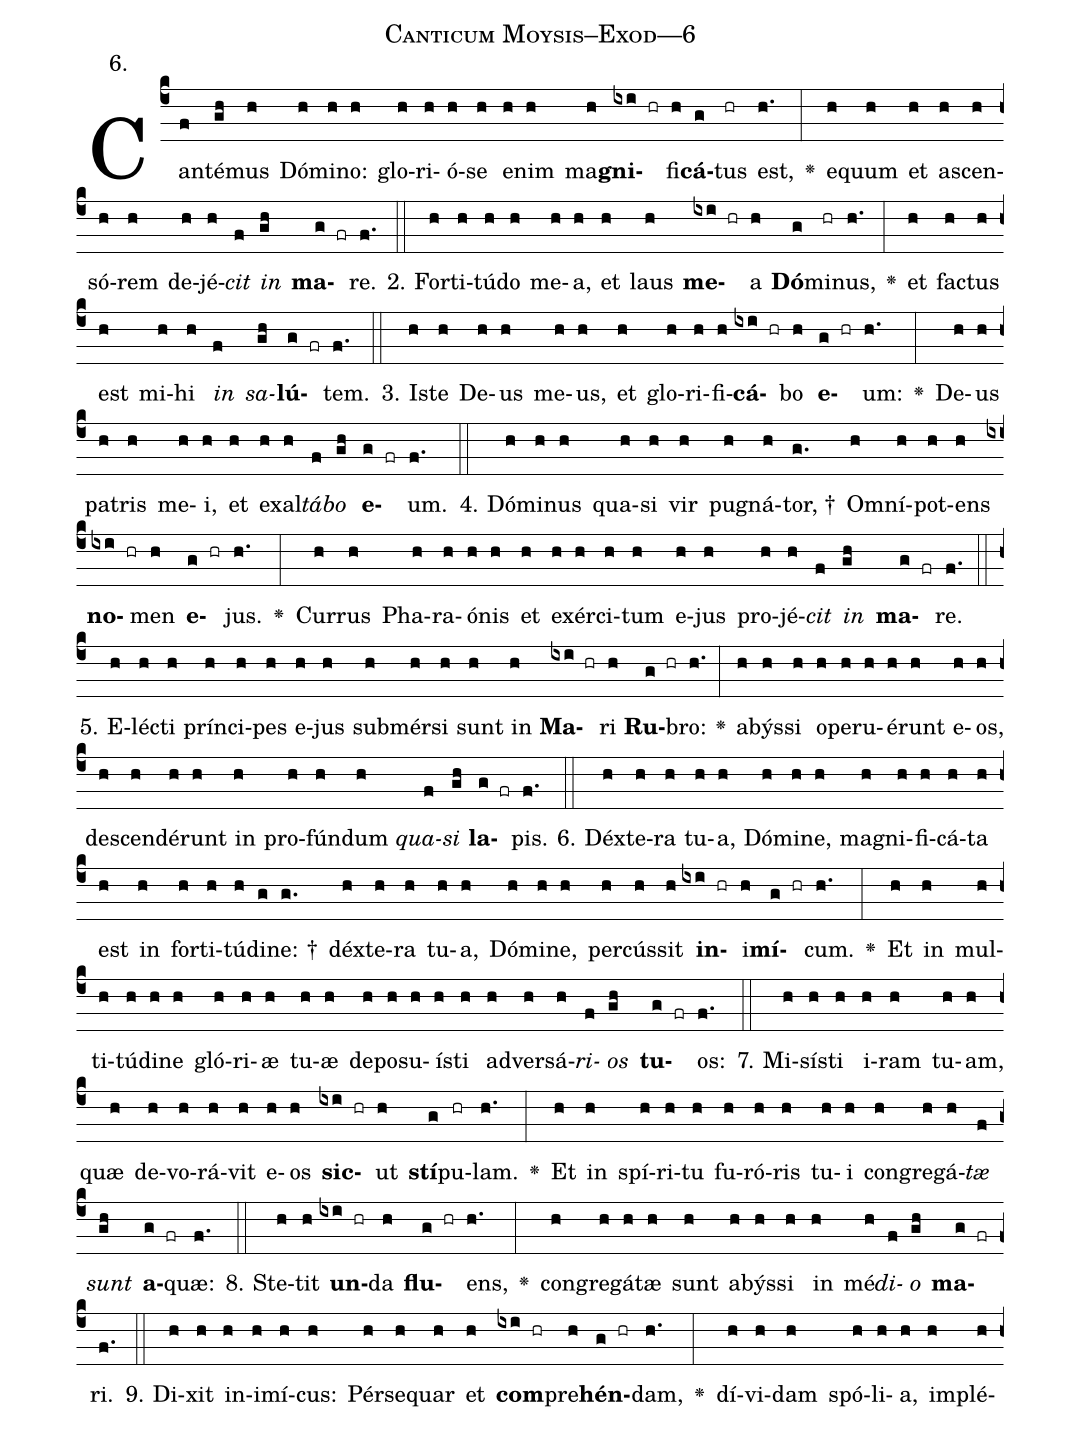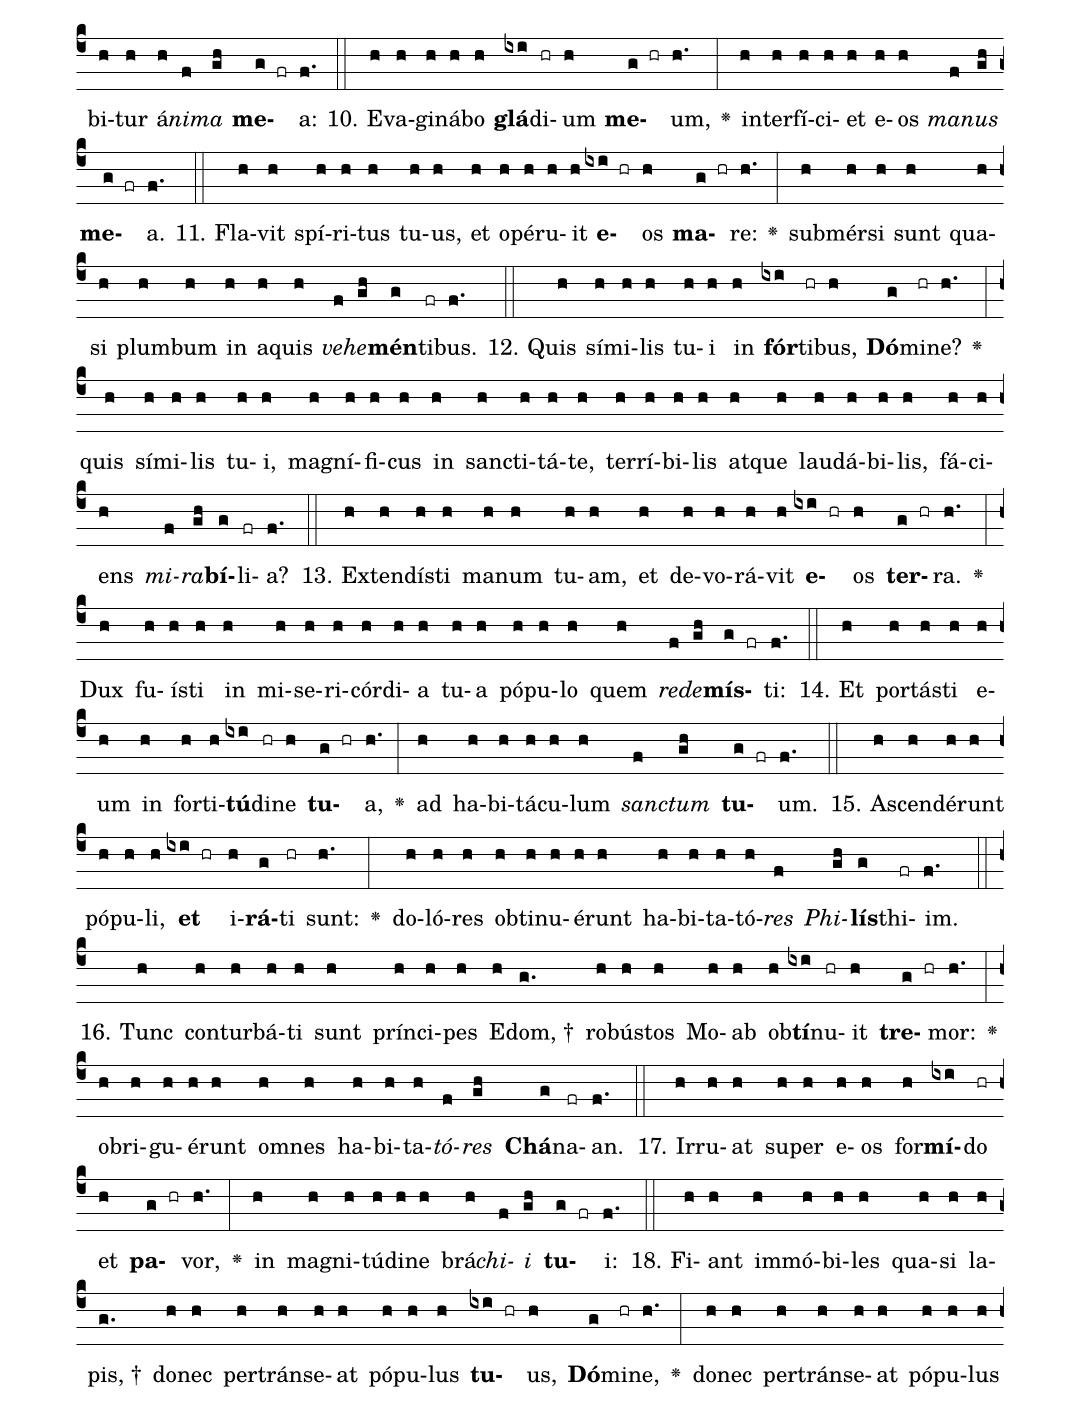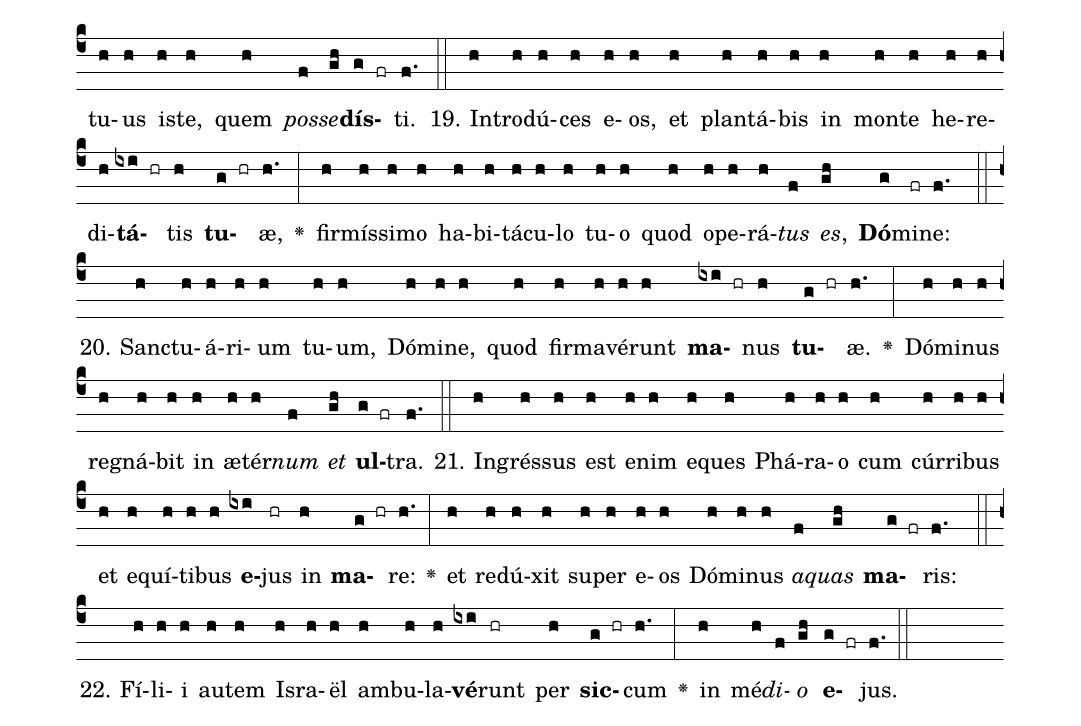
name: Canticum Moysis--Exod---6;
annotation: 6.;
%%
(c4)Can(f)té(gh)mus(h) Dó(h)mi(h)no:(h) glo(h)ri(h)ó(h)se(h) e(h)nim(h) ma(h)<b>gni</b>(ixi hr)fi(h)<b>cá</b>(g)tus(hr) est,(h.) <v>\greheightstar</v>(:) e(h)quum(h) et(h) a(h)scen(h)só(h)rem(h) de(h)jé(h)<i>cit</i>(f) <i>in</i>(gh) <b>ma</b>(g fr)re.(f.) (::)
2. For(h)ti(h)tú(h)do(h) me(h)a,(h) et(h) laus(h) <b>me</b>(ixi hr)a(h) <b>Dó</b>(g)mi(hr)nus,(h.) <v>\greheightstar</v>(:) et(h) fac(h)tus(h) est(h) mi(h)hi(h) <i>in</i>(f) <i>sa</i>(gh)<b>lú</b>(g fr)tem.(f.) (::)
3. Is(h)te(h) De(h)us(h) me(h)us,(h) et(h) glo(h)ri(h)fi(h)<b>cá</b>(ixi hr)bo(h) <b>e</b>(g hr)um:(h.) <v>\greheightstar</v>(:) De(h)us(h) pa(h)tris(h) me(h)i,(h) et(h) ex(h)al(h)<i>tá</i>(f)<i>bo</i>(gh) <b>e</b>(g fr)um.(f.) (::)
4. Dó(h)mi(h)nus(h) qua(h)si(h) vir(h) pu(h)gná(h)tor, †(g.) Om(h)ní(h)pot(h)ens(h) <b>no</b>(ixi hr)men(h) <b>e</b>(g hr)jus.(h.) <v>\greheightstar</v>(:) Cur(h)rus(h) Pha(h)ra(h)ó(h)nis(h) et(h) ex(h)ér(h)ci(h)tum(h) e(h)jus(h) pro(h)jé(h)<i>cit</i>(f) <i>in</i>(gh) <b>ma</b>(g fr)re.(f.) (::)
5. E(h)léc(h)ti(h) prín(h)ci(h)pes(h) e(h)jus(h) sub(h)mér(h)si(h) sunt(h) in(h) <b>Ma</b>(ixi hr)ri(h) <b>Ru</b>(g hr)bro:(h.) <v>\greheightstar</v>(:) a(h)býs(h)si(h) o(h)pe(h)ru(h)é(h)runt(h) e(h)os,(h) de(h)scen(h)dé(h)runt(h) in(h) pro(h)fún(h)dum(h) <i>qua</i>(f)<i>si</i>(gh) <b>la</b>(g fr)pis.(f.) (::)
6. Déx(h)te(h)ra(h) tu(h)a,(h) Dó(h)mi(h)ne,(h) ma(h)gni(h)fi(h)cá(h)ta(h) est(h) in(h) for(h)ti(h)tú(h)di(g)ne: †(g.) déx(h)te(h)ra(h) tu(h)a,(h) Dó(h)mi(h)ne,(h) per(h)cús(h)sit(h) <b>in</b>(ixi hr)i(h)<b>mí</b>(g hr)cum.(h.) <v>\greheightstar</v>(:) Et(h) in(h) mul(h)ti(h)tú(h)di(h)ne(h) gló(h)ri(h)æ(h) tu(h)æ(h) de(h)po(h)su(h)ís(h)ti(h) ad(h)ver(h)sá(h)<i>ri</i>(f)<i>os</i>(gh) <b>tu</b>(g fr)os:(f.) (::)
7. Mi(h)sís(h)ti(h) i(h)ram(h) tu(h)am,(h) quæ(h) de(h)vo(h)rá(h)vit(h) e(h)os(h) <b>sic</b>(ixi hr)ut(h) <b>stí</b>(g)pu(hr)lam.(h.) <v>\greheightstar</v>(:) Et(h) in(h) spí(h)ri(h)tu(h) fu(h)ró(h)ris(h) tu(h)i(h) con(h)gre(h)gá(h)<i>tæ</i>(f) <i>sunt</i>(gh) <b>a</b>(g fr)quæ:(f.) (::)
8. Ste(h)tit(h) <b>un</b>(ixi hr)da(h) <b>flu</b>(g hr)ens,(h.) <v>\greheightstar</v>(:) con(h)gre(h)gá(h)tæ(h) sunt(h) a(h)býs(h)si(h) in(h) mé(h)<i>di</i>(f)<i>o</i>(gh) <b>ma</b>(g fr)ri.(f.) (::)
9. Di(h)xit(h) in(h)i(h)mí(h)cus:(h) Pér(h)se(h)quar(h) et(h) <b>com</b>(ixi hr)pre(h)<b>hén</b>(g hr)dam,(h.) <v>\greheightstar</v>(:) dí(h)vi(h)dam(h) spó(h)li(h)a,(h) im(h)plé(h)bi(h)tur(h) á(h)<i>ni</i>(f)<i>ma</i>(gh) <b>me</b>(g fr)a:(f.) (::)
10. E(h)va(h)gi(h)ná(h)bo(h) <b>glá</b>(ixi)di(hr)um(h) <b>me</b>(g hr)um,(h.) <v>\greheightstar</v>(:) in(h)ter(h)fí(h)ci(h)et(h) e(h)os(h) <i>ma</i>(f)<i>nus</i>(gh) <b>me</b>(g fr)a.(f.) (::)
11. Fla(h)vit(h) spí(h)ri(h)tus(h) tu(h)us,(h) et(h) o(h)pé(h)ru(h)it(h) <b>e</b>(ixi hr)os(h) <b>ma</b>(g hr)re:(h.) <v>\greheightstar</v>(:) sub(h)mér(h)si(h) sunt(h) qua(h)si(h) plum(h)bum(h) in(h) a(h)quis(h) <i>ve</i>(f)<i>he</i>(gh)<b>mén</b>(g)ti(fr)bus.(f.) (::)
12. Quis(h) sí(h)mi(h)lis(h) tu(h)i(h) in(h) <b>fór</b>(ixi)ti(hr)bus,(h) <b>Dó</b>(g)mi(hr)ne?(h.) <v>\greheightstar</v>(:) quis(h) sí(h)mi(h)lis(h) tu(h)i,(h) ma(h)gní(h)fi(h)cus(h) in(h) sanc(h)ti(h)tá(h)te,(h) ter(h)rí(h)bi(h)lis(h) at(h)que(h) lau(h)dá(h)bi(h)lis,(h) fá(h)ci(h)ens(h) <i>mi</i>(f)<i>ra</i>(gh)<b>bí</b>(g)li(fr)a?(f.) (::)
13. Ex(h)ten(h)dís(h)ti(h) ma(h)num(h) tu(h)am,(h) et(h) de(h)vo(h)rá(h)vit(h) <b>e</b>(ixi hr)os(h) <b>ter</b>(g hr)ra.(h.) <v>\greheightstar</v>(:) Dux(h) fu(h)ís(h)ti(h) in(h) mi(h)se(h)ri(h)cór(h)di(h)a(h) tu(h)a(h) pó(h)pu(h)lo(h) quem(h) <i>red</i>(f)<i>e</i>(gh)<b>mís</b>(g fr)ti:(f.) (::)
14. Et(h) por(h)tás(h)ti(h) e(h)um(h) in(h) for(h)ti(h)<b>tú</b>(ixi)di(hr)ne(h) <b>tu</b>(g hr)a,(h.) <v>\greheightstar</v>(:) ad(h) ha(h)bi(h)tá(h)cu(h)lum(h) <i>sanc</i>(f)<i>tum</i>(gh) <b>tu</b>(g fr)um.(f.) (::)
15. A(h)scen(h)dé(h)runt(h) pó(h)pu(h)li,(h) <b>et</b>(ixi hr) i(h)<b>rá</b>(g)ti(hr) sunt:(h.) <v>\greheightstar</v>(:) do(h)ló(h)res(h) ob(h)ti(h)nu(h)é(h)runt(h) ha(h)bi(h)ta(h)tó(h)<i>res</i>(f) <i>Phi</i>(gh)<b>lís</b>(g)thi(fr)im.(f.) (::)
16. Tunc(h) con(h)tur(h)bá(h)ti(h) sunt(h) prín(h)ci(h)pes(h) E(h)dom, †(g.) ro(h)bús(h)tos(h) Mo(h)ab(h) ob(h)<b>tí</b>(ixi)nu(hr)it(h) <b>tre</b>(g hr)mor:(h.) <v>\greheightstar</v>(:) ob(h)ri(h)gu(h)é(h)runt(h) om(h)nes(h) ha(h)bi(h)ta(h)<i>tó</i>(f)<i>res</i>(gh) <b>Chá</b>(g)na(fr)an.(f.) (::)
17. Ir(h)ru(h)at(h) su(h)per(h) e(h)os(h) for(h)<b>mí</b>(ixi)do(hr) et(h) <b>pa</b>(g hr)vor,(h.) <v>\greheightstar</v>(:) in(h) ma(h)gni(h)tú(h)di(h)ne(h) brá(h)<i>chi</i>(f)<i>i</i>(gh) <b>tu</b>(g fr)i:(f.) (::)
18. Fi(h)ant(h) im(h)mó(h)bi(h)les(h) qua(h)si(h) la(h)pis, †(g.) do(h)nec(h) per(h)tráns(h)e(h)at(h) pó(h)pu(h)lus(h) <b>tu</b>(ixi hr)us,(h) <b>Dó</b>(g)mi(hr)ne,(h.) <v>\greheightstar</v>(:) do(h)nec(h) per(h)tráns(h)e(h)at(h) pó(h)pu(h)lus(h) tu(h)us(h) is(h)te,(h) quem(h) <i>pos</i>(f)<i>se</i>(gh)<b>dís</b>(g fr)ti.(f.) (::)
19. In(h)tro(h)dú(h)ces(h) e(h)os,(h) et(h) plan(h)tá(h)bis(h) in(h) mon(h)te(h) he(h)re(h)di(h)<b>tá</b>(ixi hr)tis(h) <b>tu</b>(g hr)æ,(h.) <v>\greheightstar</v>(:) fir(h)mís(h)si(h)mo(h) ha(h)bi(h)tá(h)cu(h)lo(h) tu(h)o(h) quod(h) o(h)pe(h)rá(h)<i>tus</i>(f) <i>es</i>,(gh) <b>Dó</b>(g)mi(fr)ne:(f.) (::)
20. Sanc(h)tu(h)á(h)ri(h)um(h) tu(h)um,(h) Dó(h)mi(h)ne,(h) quod(h) fir(h)ma(h)vé(h)runt(h) <b>ma</b>(ixi hr)nus(h) <b>tu</b>(g hr)æ.(h.) <v>\greheightstar</v>(:) Dó(h)mi(h)nus(h) re(h)gná(h)bit(h) in(h) æ(h)tér(h)<i>num</i>(f) <i>et</i>(gh) <b>ul</b>(g fr)tra.(f.) (::)
21. In(h)grés(h)sus(h) est(h) e(h)nim(h) e(h)ques(h) Phá(h)ra(h)o(h) cum(h) cúr(h)ri(h)bus(h) et(h) e(h)quí(h)ti(h)bus(h) <b>e</b>(ixi)jus(hr) in(h) <b>ma</b>(g hr)re:(h.) <v>\greheightstar</v>(:) et(h) re(h)dú(h)xit(h) su(h)per(h) e(h)os(h) Dó(h)mi(h)nus(h) <i>a</i>(f)<i>quas</i>(gh) <b>ma</b>(g fr)ris:(f.) (::)
22. Fí(h)li(h)i(h) au(h)tem(h) Is(h)ra(h)ël(h) am(h)bu(h)la(h)<b>vé</b>(ixi)runt(hr) per(h) <b>sic</b>(g hr)cum(h.) <v>\greheightstar</v>(:) in(h) mé(h)<i>di</i>(f)<i>o</i>(gh) <b>e</b>(g fr)jus.(f.) (::)
